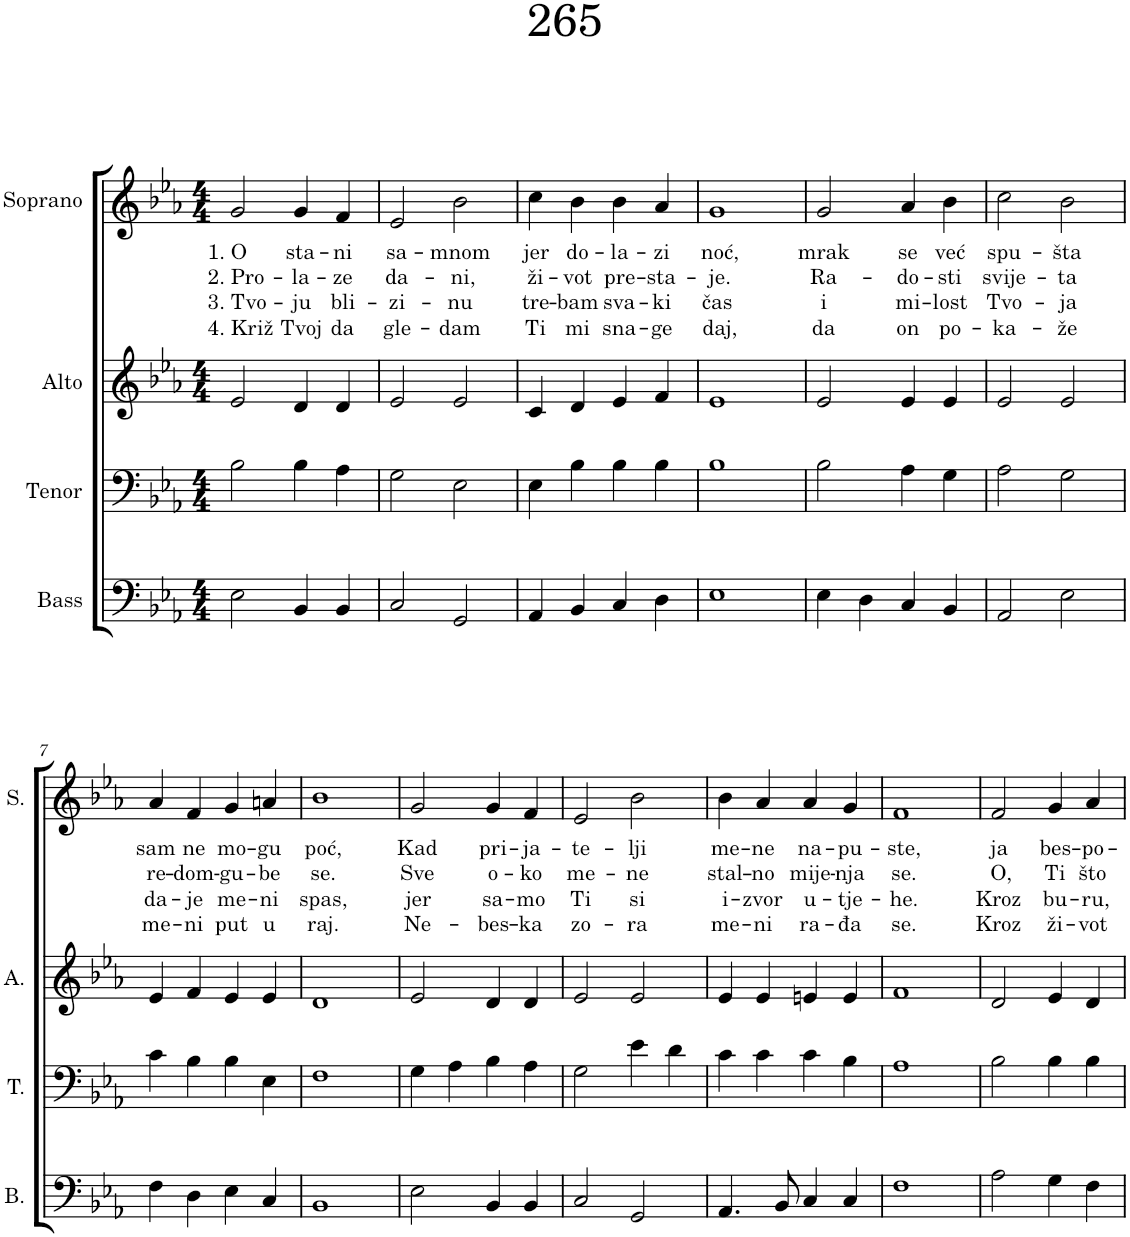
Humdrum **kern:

**kern	**kern	**kern	**kern	**text	**text	**text	**text
*part4	*part3	*part2	*part1	*part1	*part1	*part1	*part1
*staff4	*staff3	*staff2	*staff1	*staff1	*staff1	*staff1	*staff1
*I"Bass	*I"Tenor	*I"Alto	*I"Soprano	*	*	*	*
*I'B.	*I'T.	*I'A.	*I'S.	*	*	*	*
*clefF4	*clefF4	*clefG2	*clefG2	*	*	*	*
*k[b-e-a-]	*k[b-e-a-]	*k[b-e-a-]	*k[b-e-a-]	*	*	*	*
*M4/4	*M4/4	*M4/4	*M4/4	*	*	*	*
=1	=1	=1	=1	=1	=1	=1	=1
!	!	!	!	!LO:LY:b	!LO:LY:b	!LO:LY:b	!LO:LY:b
2E-\	2B-\	2e-/	2g/	1. O	2. Pro-	3. Tvo-	4. Križ
!	!	!	!	!LO:LY:b	!LO:LY:b	!LO:LY:b	!LO:LY:b
4BB-/	4B-\	4d/	4g/	sta-	-la-	-ju	Tvoj
!	!	!	!	!LO:LY:b	!LO:LY:b	!LO:LY:b	!LO:LY:b
4BB-/	4A-\	4d/	4f/	-ni	-ze	bli-	da
=2	=2	=2	=2	=2	=2	=2	=2
!	!	!	!	!LO:LY:b	!LO:LY:b	!LO:LY:b	!LO:LY:b
2C/	2G\	2e-/	2e-/	sa-	da-	-zi-	gle-
!	!	!	!	!LO:LY:b	!LO:LY:b	!LO:LY:b	!LO:LY:b
2GG/	2E-\	2e-/	2b-\	mnom	-ni,	-nu	-dam
=3	=3	=3	=3	=3	=3	=3	=3
!	!	!	!	!LO:LY:b	!LO:LY:b	!LO:LY:b	!LO:LY:b
4AA-/	4E-\	4c/	4cc\	jer	ži-	tre-	Ti
!	!	!	!	!LO:LY:b	!LO:LY:b	!LO:LY:b	!LO:LY:b
4BB-/	4B-\	4d/	4b-\	do-	vot	-bam	mi
!	!	!	!	!LO:LY:b	!LO:LY:b	!LO:LY:b	!LO:LY:b
4C/	4B-\	4e-/	4b-\	-la-	pre-	sva-	sna-
!	!	!	!	!LO:LY:b	!LO:LY:b	!LO:LY:b	!LO:LY:b
4D\	4B-\	4f/	4a-/	-zi	-sta-	-ki	-ge
=4	=4	=4	=4	=4	=4	=4	=4
!	!	!	!	!LO:LY:b	!LO:LY:b	!LO:LY:b	!LO:LY:b
1E-	1B-	1e-	1g	noć,	-je.	čas	daj,
=5	=5	=5	=5	=5	=5	=5	=5
!	!	!	!	!LO:LY:b	!LO:LY:b	!LO:LY:b	!LO:LY:b
4E-\	2B-\	2e-/	2g/	mrak	Ra-	i	da
4D\	.	.	.	.	.	.	.
!	!	!	!	!LO:LY:b	!LO:LY:b	!LO:LY:b	!LO:LY:b
4C/	4A-\	4e-/	4a-/	se	-do-	mi-	on
!	!	!	!	!LO:LY:b	!LO:LY:b	!LO:LY:b	!LO:LY:b
4BB-/	4G\	4e-/	4b-\	već	-sti	-lost	po-
=6	=6	=6	=6	=6	=6	=6	=6
!	!	!	!	!LO:LY:b	!LO:LY:b	!LO:LY:b	!LO:LY:b
2AA-/	2A-\	2e-/	2cc\	spu-	svije-	Tvo-	-ka-
!	!	!	!	!LO:LY:b	!LO:LY:b	!LO:LY:b	!LO:LY:b
2E-\	2G\	2e-/	2b-\	-šta	ta	-ja	-že
!!LO:LB:g=z
=7	=7	=7	=7	=7	=7	=7	=7
!	!	!	!	!LO:LY:b	!LO:LY:b	!LO:LY:b	!LO:LY:b
4F\	4c\	4e-/	4a-/	sam	re-	da-	me-
!	!	!	!	!LO:LY:b	!LO:LY:b	!LO:LY:b	!LO:LY:b
4D\	4B-\	4f/	4f/	ne	-dom-	-je	-ni
!	!	!	!	!LO:LY:b	!LO:LY:b	!LO:LY:b	!LO:LY:b
4E-\	4B-\	4e-/	4g/	mo-	-gu-	me-	put
!	!	!	!	!LO:LY:b	!LO:LY:b	!LO:LY:b	!LO:LY:b
4C/	4E-\	4e-/	4an/	-gu	-be	-ni	u
=8	=8	=8	=8	=8	=8	=8	=8
!	!	!	!	!LO:LY:b	!LO:LY:b	!LO:LY:b	!LO:LY:b
1BB-	1F	1d	1b-	poć,	se.	spas,	raj.
=9	=9	=9	=9	=9	=9	=9	=9
!	!	!	!	!LO:LY:b	!LO:LY:b	!LO:LY:b	!LO:LY:b
2E-\	4G\	2e-/	2g/	Kad	Sve	jer	Ne-
.	4A-\	.	.	.	.	.	.
!	!	!	!	!LO:LY:b	!LO:LY:b	!LO:LY:b	!LO:LY:b
4BB-/	4B-\	4d/	4g/	pri-	o-	sa-	-bes-
!	!	!	!	!LO:LY:b	!LO:LY:b	!LO:LY:b	!LO:LY:b
4BB-/	4A-\	4d/	4f/	-ja-	-ko	-mo	-ka
=10	=10	=10	=10	=10	=10	=10	=10
!	!	!	!	!LO:LY:b	!LO:LY:b	!LO:LY:b	!LO:LY:b
2C/	2G\	2e-/	2e-/	-te-	me-	Ti	zo-
!	!	!	!	!LO:LY:b	!LO:LY:b	!LO:LY:b	!LO:LY:b
2GG/	4e-\	2e-/	2b-\	-lji	-ne	si	-ra
.	4d\	.	.	.	.	.	.
=11	=11	=11	=11	=11	=11	=11	=11
!	!	!	!	!LO:LY:b	!LO:LY:b	!LO:LY:b	!LO:LY:b
4.AA-/	4c\	4e-/	4b-\	me-	stal-	i-	me-
!	!	!	!	!LO:LY:b	!LO:LY:b	!LO:LY:b	!LO:LY:b
.	4c\	4e-/	4a-/	-ne	-no	-zvor	-ni
8BB-/	.	.	.	.	.	.	.
!	!	!	!	!LO:LY:b	!LO:LY:b	!LO:LY:b	!LO:LY:b
4C/	4c\	4en/	4a-/	na-	mije-	u-	ra-
!	!	!	!	!LO:LY:b	!LO:LY:b	!LO:LY:b	!LO:LY:b
4C/	4B-\	4e/	4g/	-pu-	-nja	-tje-	-đa
=12	=12	=12	=12	=12	=12	=12	=12
!	!	!	!	!LO:LY:b	!LO:LY:b	!LO:LY:b	!LO:LY:b
1F	1A-	1f	1f	-ste,	se.	-he.	se.
=13	=13	=13	=13	=13	=13	=13	=13
!	!	!	!	!LO:LY:b	!LO:LY:b	!LO:LY:b	!LO:LY:b
2A-\	2B-\	2d/	2f/	ja	O,	Kroz	Kroz
!	!	!	!	!LO:LY:b	!LO:LY:b	!LO:LY:b	!LO:LY:b
4G\	4B-\	4e-/	4g/	bes-	Ti	bu-	ži-
!	!	!	!	!LO:LY:b	!LO:LY:b	!LO:LY:b	!LO:LY:b
4F\	4B-\	4d/	4a-/	-po-	što	-ru,	-vot
=	=	=	=	=	=	=	=
*-	*-	*-	*-	*-	*-	*-	*-
